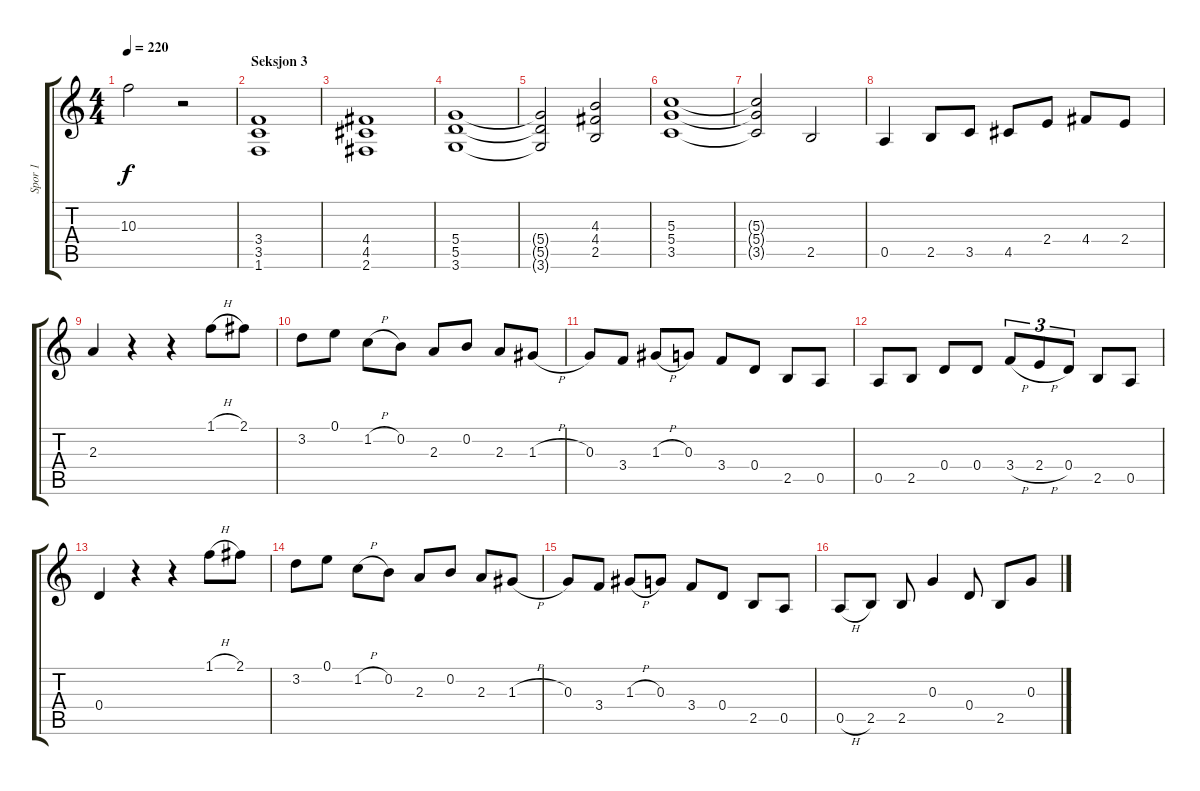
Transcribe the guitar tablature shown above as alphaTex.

\track ("Spor 1" "Spor 1") {instrument acousticguitarsteel}
\staff {score tabs}
\tuning (E4 B3 G3 D3 A2 E2) {hide}
\ts (4 4)
\tempo 220
\clef g2
\ks c
10.3.2{dy f} r.2 |
\section ("" "Seksjon 3")
(3.4 3.5 1.6).1 |
(4.4 4.5 2.6).1 |
(5.4 5.5 3.6).1 |
(5.4{t} 5.5{t} 3.6{t}).2 (4.3 4.4 2.5).2 |
(5.3 5.4 3.5).1 |
(5.3{t} 5.4{t} 3.5{t}).2 2.5.2 |
0.5.4 2.5.8 3.5.8 4.5.8 2.4.8 4.4.8 2.4.8 |
2.3.4 r.4 r.4 1.1{h}.8 2.1.8 |
3.2.8 0.1.8 1.2{h}.8 0.2.8 2.3.8 0.2.8 2.3.8 1.3{h}.8 |
0.3.8 3.4.8 1.3{h}.8 0.3.8 3.4.8 0.4.8 2.5.8 0.5.8 |
0.5.8 2.5.8 0.4.8 0.4.8 3.4{h}.8{tu (3 2)} 2.4{h}.8{tu (3 2)} 0.4.8{tu (3 2)} 2.5.8 0.5.8 |
0.4.4 r.4 r.4 1.1{h}.8 2.1.8 |
3.2.8 0.1.8 1.2{h}.8 0.2.8 2.3.8 0.2.8 2.3.8 1.3{h}.8 |
0.3.8 3.4.8 1.3{h}.8 0.3.8 3.4.8 0.4.8 2.5.8 0.5.8 |
0.5{h}.8 2.5.8 2.5.8 0.3.4 0.4.8 2.5.8 0.3.8
